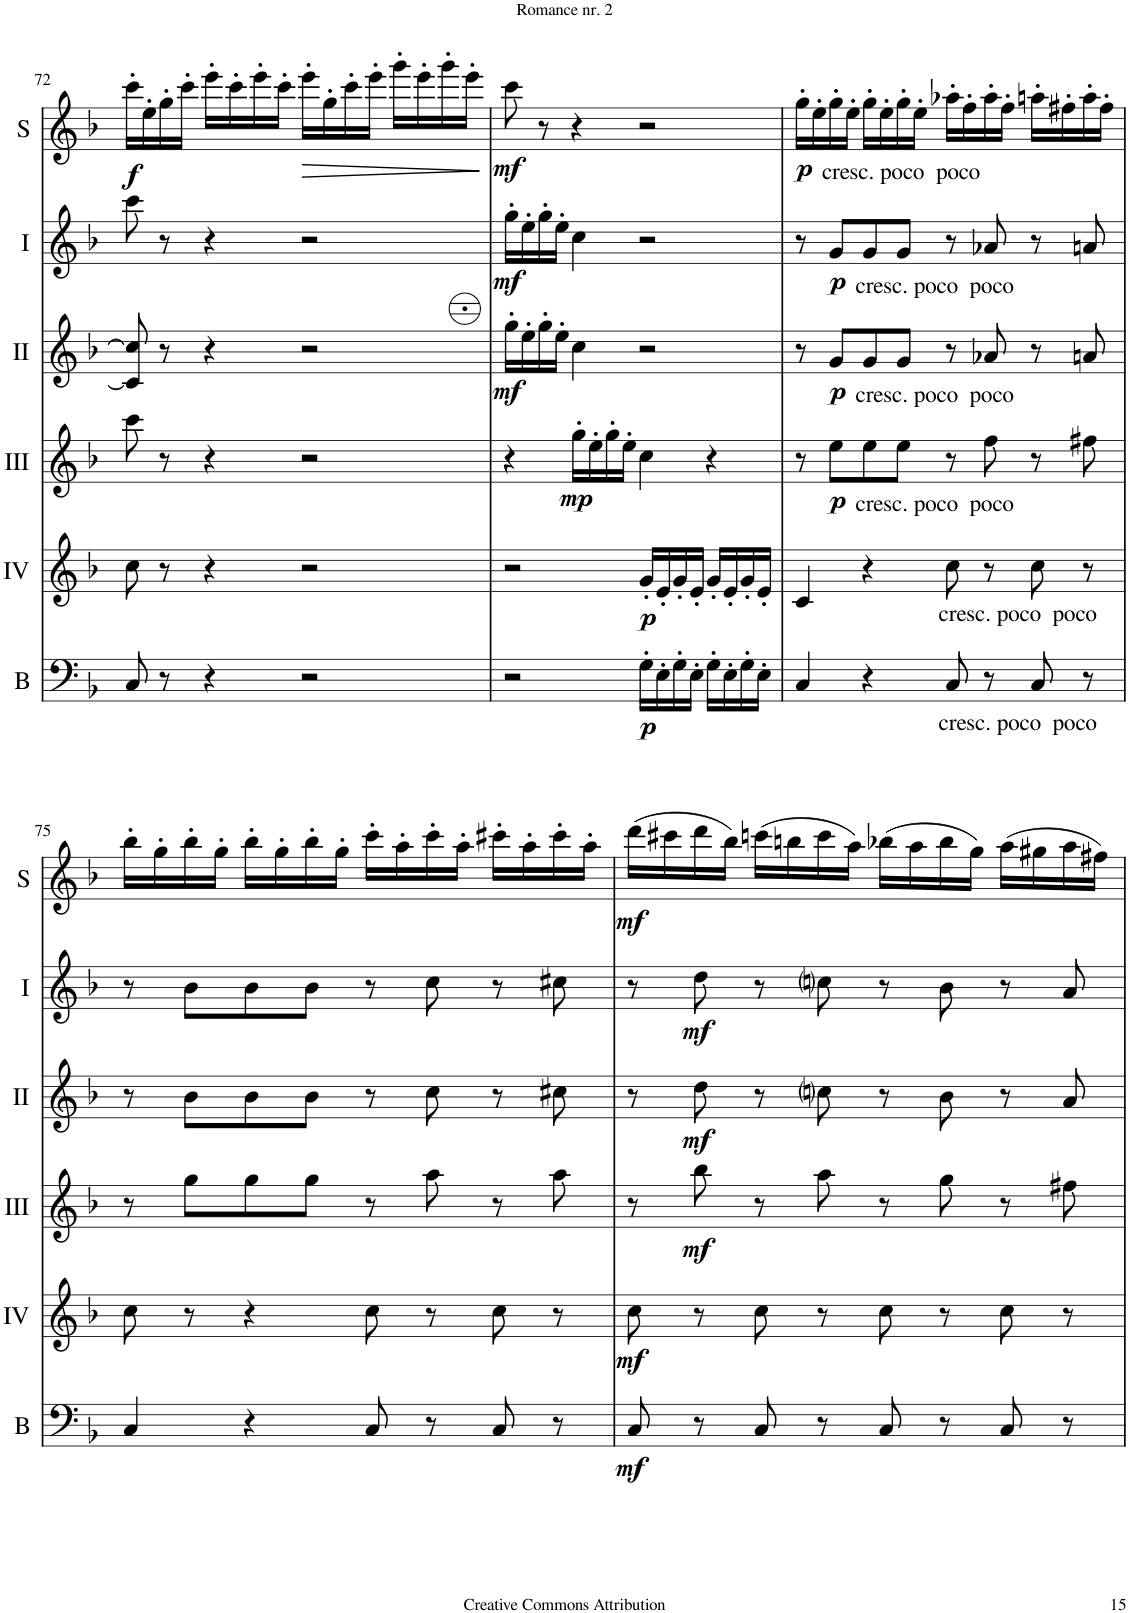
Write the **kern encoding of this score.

**kern	**dynam	**kern	**dynam	**kern	**dynam	**kern	**dynam	**kern	**dynam	**kern	**dynam
*part6	*part6	*part5	*part5	*part4	*part4	*part3	*part3	*part2	*part2	*part1	*part1
*staff6	*staff6	*staff5	*staff5	*staff4	*staff4	*staff3	*staff3	*staff2	*staff2	*staff1	*staff1
*I"Bass	*	*I"Acc. 4	*	*I"Acc. 3	*	*I"Acc. 2	*	*I"Acc. 1	*	*I"Solo	*
*I'B	*	*	*	*	*	*	*	*	*	*I'S	*
!!LO:PB:g=z
*clefF4	*	*clefG2	*	*clefG2	*	*clefG2	*	*clefG2	*	*clefG2	*
*Trd7c12	*	*Trd7c12	*	*Trd7c12	*	*	*	*	*	*	*
*k[b-]	*	*k[b-]	*	*k[b-]	*	*k[b-]	*	*k[b-]	*	*k[b-]	*
*M4/4	*	*M4/4	*	*M4/4	*	*M4/4	*	*M4/4	*	*M4/4	*
*met(c)	*	*met(c)	*	*met(c)	*	*met(c)	*	*met(c)	*	*met(c)	*
=72	=72	=72	=72	=72	=72	=72	=72	=72	=72	=72	=72
!	!	!	!	!	!	!	!	!	!	!	!LO:DY:b
8C/	.	8cc\	.	8ccc\	.	8C/] 8c/]	.	8ccc\	.	16ccc'\LL	f
.	.	.	.	.	.	.	.	.	.	16ee'\	.
8r	.	8r	.	8r	.	8r	.	8r	.	16gg'\	.
.	.	.	.	.	.	.	.	.	.	16ccc'\JJ	.
4r	.	4r	.	4r	.	4r	.	4r	.	16eee'\LL	.
.	.	.	.	.	.	.	.	.	.	16ccc'\	.
.	.	.	.	.	.	.	.	.	.	16eee'\	.
.	.	.	.	.	.	.	.	.	.	16ccc'\JJ	.
!	!	!	!	!	!	!	!	!	!	!	!LO:HP:b
2r	.	2r	.	2r	.	2r	.	2r	.	16eee'\LL	>
.	.	.	.	.	.	.	.	.	.	16gg'\	.
.	.	.	.	.	.	.	.	.	.	16ccc'\	.
.	.	.	.	.	.	.	.	.	.	16eee'\JJ	.
.	.	.	.	.	.	.	.	.	.	16ggg'\LL	.
.	.	.	.	.	.	.	.	.	.	16eee'\	.
.	.	.	.	.	.	.	.	.	.	16ggg'\	.
.	.	.	.	.	.	.	.	.	.	16eee'\JJ	.
.	.	.	.	.	.	.	.	.	.	.	]
=73	=73	=73	=73	=73	=73	=73	=73	=73	=73	=73	=73
!	!	!	!	!	!	!	!LO:DY:b	!	!LO:DY:b	!	!LO:DY:b
2r	.	2r	.	4r	.	16gg'\LL	mf	16gg'\LL	mf	8ccc\	mf
.	.	.	.	.	.	16ee'\	.	16ee'\	.	.	.
.	.	.	.	.	.	16gg'\	.	16gg'\	.	8r	.
.	.	.	.	.	.	16ee'\JJ	.	16ee'\JJ	.	.	.
!	!	!	!	!	!LO:DY:b	!	!	!	!	!	!
.	.	.	.	16gg'\LL	mp	4cc\	.	4cc\	.	4r	.
.	.	.	.	16ee'\	.	.	.	.	.	.	.
.	.	.	.	16gg'\	.	.	.	.	.	.	.
.	.	.	.	16ee'\JJ	.	.	.	.	.	.	.
!	!LO:DY:b	!	!LO:DY:b	!	!	!	!	!	!	!	!
16G'\LL	p	16g'/LL	p	4cc\	.	2r	.	2r	.	2r	.
16E'\	.	16e'/	.	.	.	.	.	.	.	.	.
16G'\	.	16g'/	.	.	.	.	.	.	.	.	.
16E'\JJ	.	16e'/JJ	.	.	.	.	.	.	.	.	.
16G'\LL	.	16g'/LL	.	4r	.	.	.	.	.	.	.
16E'\	.	16e'/	.	.	.	.	.	.	.	.	.
16G'\	.	16g'/	.	.	.	.	.	.	.	.	.
16E'\JJ	.	16e'/JJ	.	.	.	.	.	.	.	.	.
=74	=74	=74	=74	=74	=74	=74	=74	=74	=74	=74	=74
!	!	!	!	!	!	!	!	!	!	!	!LO:DY:b
4C/	.	4c/	.	8r	.	8r	.	8r	.	16gg'\LL	p
.	.	.	.	.	.	.	.	.	.	16ee'\	.
!	!	!	!	!	!	!	!	!	!	!LO:TX:b:t=cresc. poco  poco	!
!	!	!	!	!	!LO:DY:b	!	!LO:DY:b	!	!LO:DY:b	!	!
.	.	.	.	8ee\L	p	8g/L	p	8g/L	p	16gg'\	.
.	.	.	.	.	.	.	.	.	.	16ee'\JJ	.
!	!	!	!	!	!	!	!	!LO:TX:b:t=cresc. poco  poco	!	!	!
!	!	!	!	!	!	!LO:TX:b:t=cresc. poco  poco	!	!	!	!	!
!	!	!	!	!LO:TX:b:t=cresc. poco  poco	!	!	!	!	!	!	!
4r	.	4r	.	8ee\	.	8g/	.	8g/	.	16gg'\LL	.
.	.	.	.	.	.	.	.	.	.	16ee'\	.
.	.	.	.	8ee\J	.	8g/J	.	8g/J	.	16gg'\	.
.	.	.	.	.	.	.	.	.	.	16ee'\JJ	.
!	!	!LO:TX:b:t=cresc. poco  poco	!	!	!	!	!	!	!	!	!
!LO:TX:b:t=cresc. poco  poco	!	!	!	!	!	!	!	!	!	!	!
8C/	.	8cc\	.	8r	.	8r	.	8r	.	16aa-X'\LL	.
.	.	.	.	.	.	.	.	.	.	16ff'\	.
8r	.	8r	.	8ff\	.	8a-X/	.	8a-X/	.	16aa-'\	.
.	.	.	.	.	.	.	.	.	.	16ff'\JJ	.
8C/	.	8cc\	.	8r	.	8r	.	8r	.	16aan'\LL	.
.	.	.	.	.	.	.	.	.	.	16ff#X'\	.
8r	.	8r	.	8ff#X\	.	8an/	.	8an/	.	16aa'\	.
.	.	.	.	.	.	.	.	.	.	16ff#'\JJ	.
!!LO:LB:g=z
=75	=75	=75	=75	=75	=75	=75	=75	=75	=75	=75	=75
4C/	.	8cc\	.	8r	.	8r	.	8r	.	16bb-'\LL	.
.	.	.	.	.	.	.	.	.	.	16gg'\	.
.	.	8r	.	8gg\L	.	8b-\L	.	8b-\L	.	16bb-'\	.
.	.	.	.	.	.	.	.	.	.	16gg'\JJ	.
4r	.	4r	.	8gg\	.	8b-\	.	8b-\	.	16bb-'\LL	.
.	.	.	.	.	.	.	.	.	.	16gg'\	.
.	.	.	.	8gg\J	.	8b-\J	.	8b-\J	.	16bb-'\	.
.	.	.	.	.	.	.	.	.	.	16gg'\JJ	.
8C/	.	8cc\	.	8r	.	8r	.	8r	.	16ccc'\LL	.
.	.	.	.	.	.	.	.	.	.	16aa'\	.
8r	.	8r	.	8aa\	.	8cc\	.	8cc\	.	16ccc'\	.
.	.	.	.	.	.	.	.	.	.	16aa'\JJ	.
8C/	.	8cc\	.	8r	.	8r	.	8r	.	16ccc#X'\LL	.
.	.	.	.	.	.	.	.	.	.	16aa'\	.
8r	.	8r	.	8aa\	.	8cc#X\	.	8cc#X\	.	16ccc#'\	.
.	.	.	.	.	.	.	.	.	.	16aa'\JJ	.
=76	=76	=76	=76	=76	=76	=76	=76	=76	=76	=76	=76
!	!LO:DY:b	!	!LO:DY:b	!	!	!	!	!	!	!	!LO:DY:b
8C/	mf	8cc\	mf	8r	.	8r	.	8r	.	(16ddd\LL	mf
.	.	.	.	.	.	.	.	.	.	16ccc#X\	.
!	!	!	!	!	!LO:DY:b	!	!LO:DY:b	!	!LO:DY:b	!	!
8r	.	8r	.	8bb-\	mf	8dd\	mf	8dd\	mf	16ddd\	.
.	.	.	.	.	.	.	.	.	.	16bb-\JJ)	.
8C/	.	8cc\	.	8r	.	8r	.	8r	.	(16cccn\LL	.
.	.	.	.	.	.	.	.	.	.	16bbn\	.
8r	.	8r	.	8aa\	.	8ccni\	.	8ccni\	.	16ccc\	.
.	.	.	.	.	.	.	.	.	.	16aa\JJ)	.
8C/	.	8cc\	.	8r	.	8r	.	8r	.	(16bb-X\LL	.
.	.	.	.	.	.	.	.	.	.	16aa\	.
8r	.	8r	.	8gg\	.	8b-\	.	8b-\	.	16bb-\	.
.	.	.	.	.	.	.	.	.	.	16gg\JJ)	.
8C/	.	8cc\	.	8r	.	8r	.	8r	.	(16aa\LL	.
.	.	.	.	.	.	.	.	.	.	16gg#X\	.
8r	.	8r	.	8ff#X\	.	8a/	.	8a/	.	16aa\	.
.	.	.	.	.	.	.	.	.	.	16ff#X\JJ)	.
=	=	=	=	=	=	=	=	=	=	=	=
*-	*-	*-	*-	*-	*-	*-	*-	*-	*-	*-	*-
